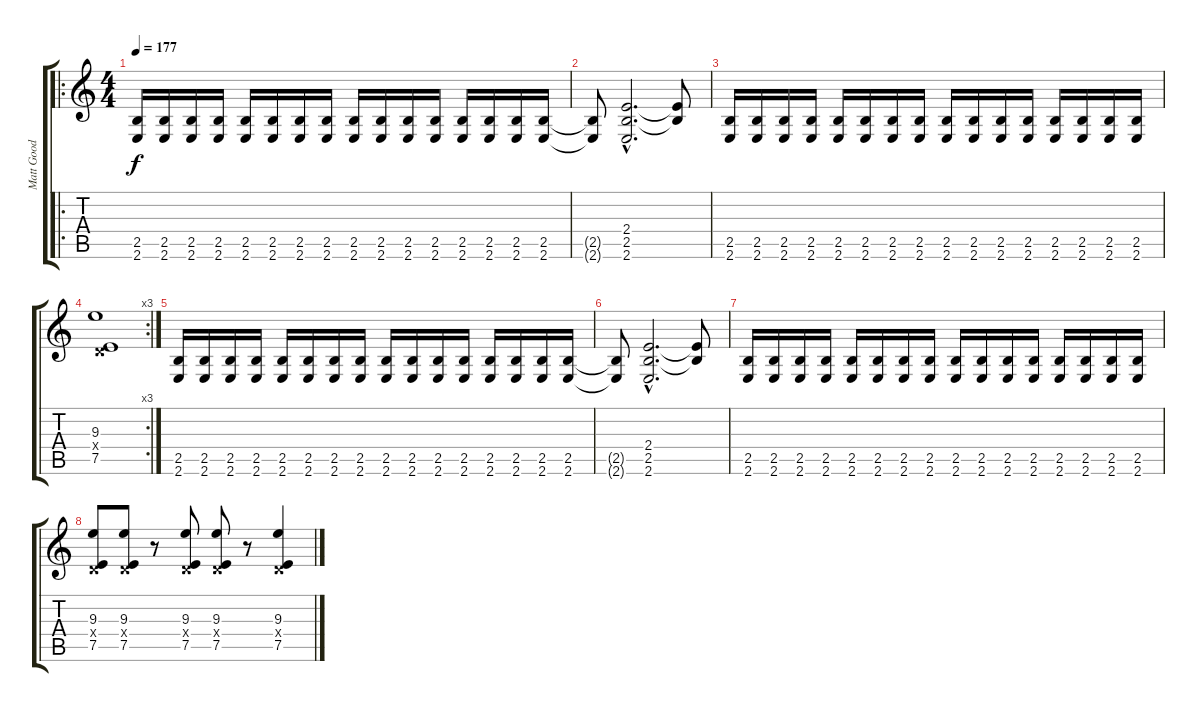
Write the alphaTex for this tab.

\track ("Matt Good" "Matt Good") {instrument distortionguitar}
\staff {score tabs}
\tuning (E4 B3 G3 D3 A2 D2) {hide}
\ro
\ts (4 4)
\tempo 177
\clef g2
\ks c
(2.5 2.6).16{dy f} (2.5 2.6).16 (2.5 2.6).16 (2.5 2.6).16 (2.5 2.6).16 (2.5 2.6).16 (2.5 2.6).16 (2.5 2.6).16 (2.5 2.6).16 (2.5 2.6).16 (2.5 2.6).16 (2.5 2.6).16 (2.5 2.6).16 (2.5 2.6).16 (2.5 2.6).16 (2.5 2.6).16 |
(2.5{t} 2.6{t}).8 (2.4{hac} 2.5{hac} 2.6{hac}).2{d} (2.4{t} 2.5{t}).8 |
(2.5 2.6).16 (2.5 2.6).16 (2.5 2.6).16 (2.5 2.6).16 (2.5 2.6).16 (2.5 2.6).16 (2.5 2.6).16 (2.5 2.6).16 (2.5 2.6).16 (2.5 2.6).16 (2.5 2.6).16 (2.5 2.6).16 (2.5 2.6).16 (2.5 2.6).16 (2.5 2.6).16 (2.5 2.6).16 |
\rc 3
(9.3 0.4{x} 7.5).1 |
(2.5 2.6).16 (2.5 2.6).16 (2.5 2.6).16 (2.5 2.6).16 (2.5 2.6).16 (2.5 2.6).16 (2.5 2.6).16 (2.5 2.6).16 (2.5 2.6).16 (2.5 2.6).16 (2.5 2.6).16 (2.5 2.6).16 (2.5 2.6).16 (2.5 2.6).16 (2.5 2.6).16 (2.5 2.6).16 |
(2.5{t} 2.6{t}).8 (2.4{hac} 2.5{hac} 2.6{hac}).2{d} (2.4{t} 2.5{t}).8 |
(2.5 2.6).16 (2.5 2.6).16 (2.5 2.6).16 (2.5 2.6).16 (2.5 2.6).16 (2.5 2.6).16 (2.5 2.6).16 (2.5 2.6).16 (2.5 2.6).16 (2.5 2.6).16 (2.5 2.6).16 (2.5 2.6).16 (2.5 2.6).16 (2.5 2.6).16 (2.5 2.6).16 (2.5 2.6).16 |
(9.3 0.4{x} 7.5).8 (9.3 0.4{x} 7.5).8 r.8 (9.3 0.4{x} 7.5).8 (9.3 0.4{x} 7.5).8 r.8 (9.3 0.4{x} 7.5).4
